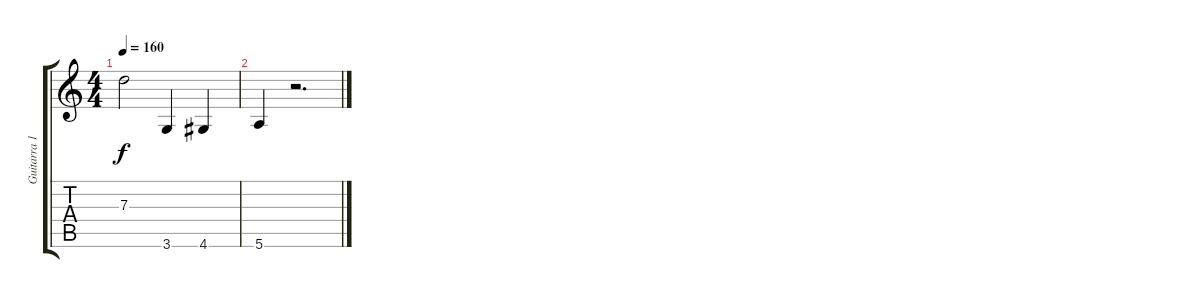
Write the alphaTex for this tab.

\track ("Guitarra 1" "Guitarra 1") {instrument distortionguitar}
\staff {score tabs}
\tuning (E4 B3 G3 D3 A2 E2) {hide}
\ts (4 4)
\tempo 160
\clef g2
\ks c
7.3.2{dy f} 3.6.4 4.6.4 |
5.6.4 r.2{d}
